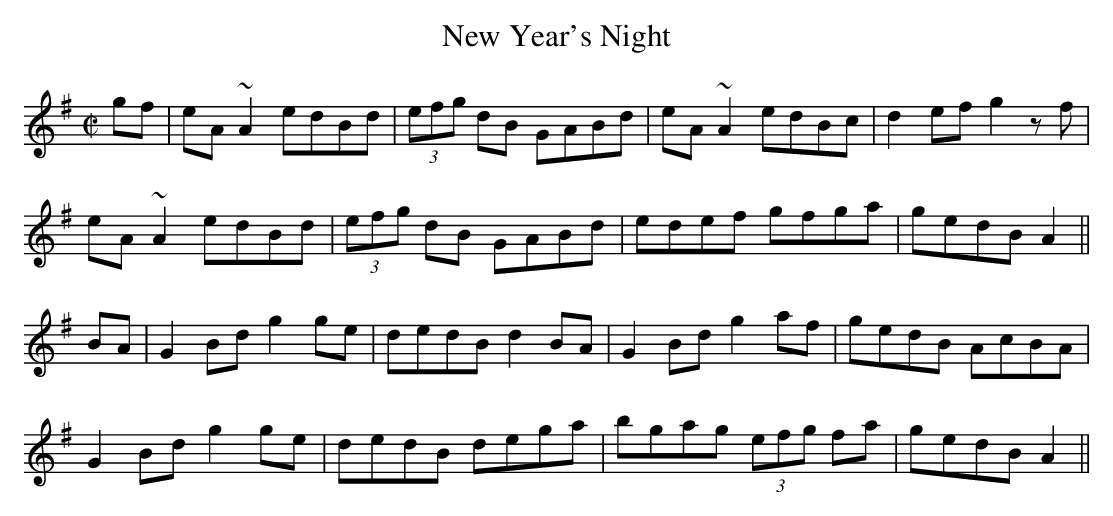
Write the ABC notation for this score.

X:1
T:New Year's Night
M:C|
K:G
gf|eA ~A2 edBd|(3efg dB GABd|eA ~A2 edBc|d2 ef g2 z f|
eA ~A2 edBd|(3efg dB GABd|edef gfga|gedB A2||
BA|G2 Bd g2 ge|dedBd2 BA|G2 Bd g2 af|gedB AcBA|
G2 Bd g2 ge|dedB dega|bgag (3efg fa|gedB A2||
